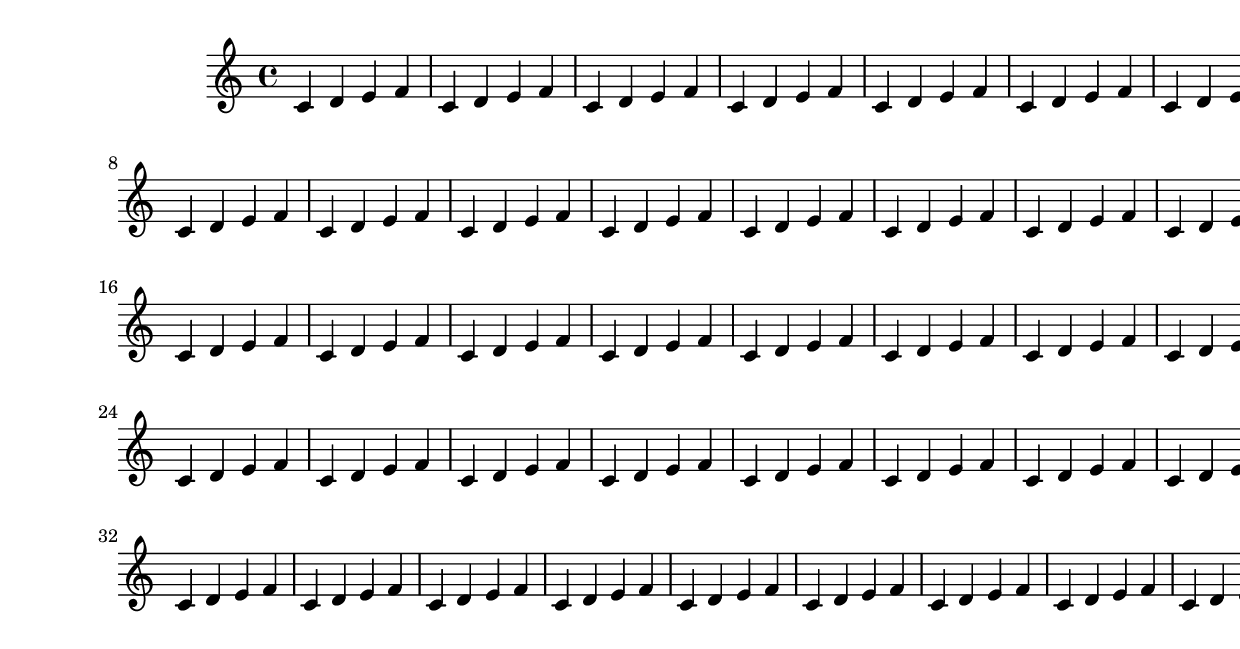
\version "2.19.21"

\header {
  texidoc = "All checks can be avoided by setting check-consistency to ##f in \paper."
}

someNotes = \relative { \repeat unfold 40 { c'4 d e f } }

\paper {
  left-margin = 20 \mm
  right-margin = 40 \mm
  line-width = 200 \mm
  check-consistency = ##f
}

\book {
  \score { \someNotes }
}


